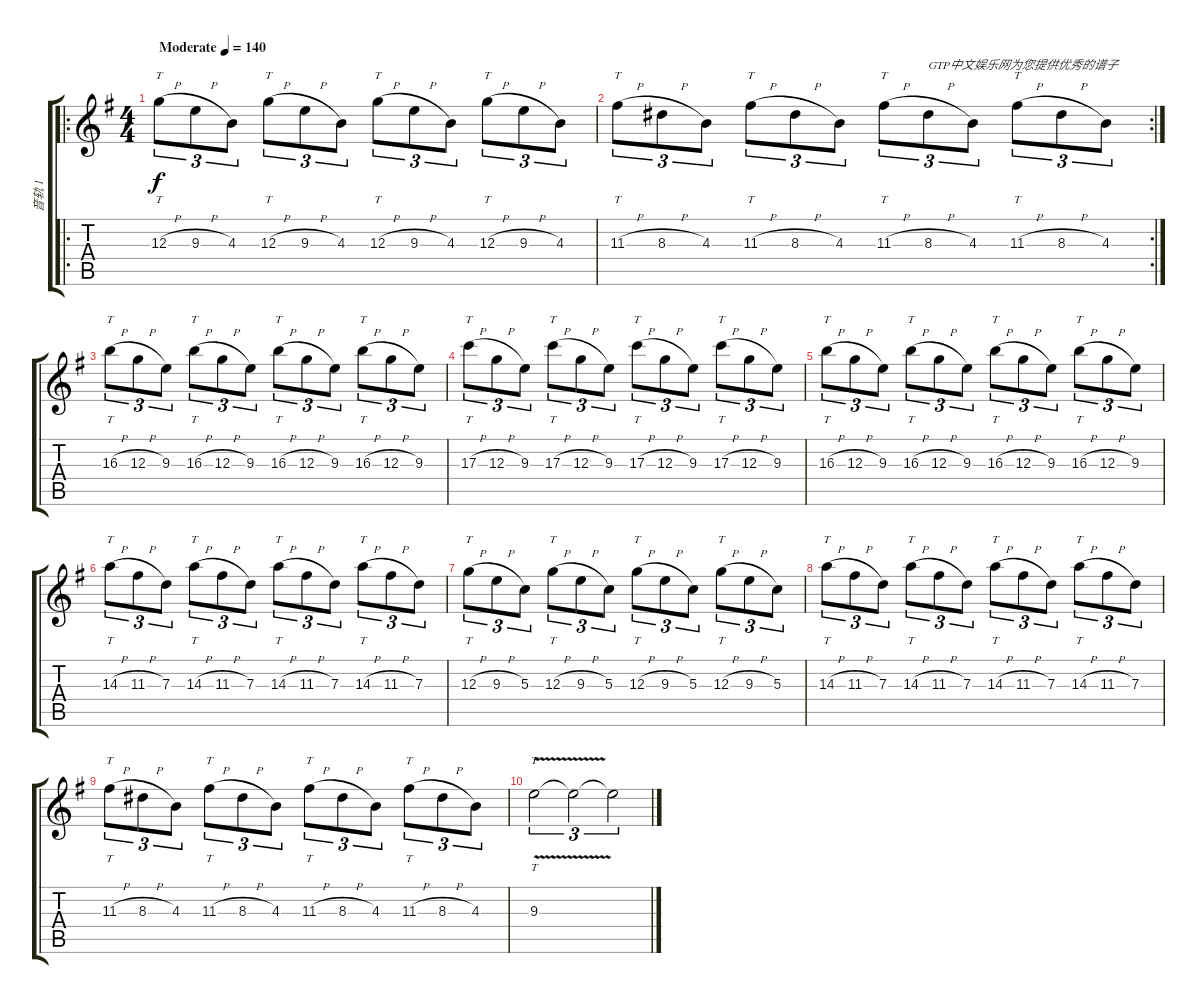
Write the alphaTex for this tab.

\track ("音轨 1" "音轨 1") {instrument overdrivenguitar}
\staff {score tabs}
\tuning (E4 B3 G3 D3 A2 E2) {hide}
\ro
\ts (4 4)
\tempo (140 "Moderate")
\clef g2
\ks eminor
12.3{h}.8{tt tu (3 2) dy f instrument overdrivenguitar} 9.3{h}.8{tu (3 2)} 4.3.8{tu (3 2)} 12.3{h}.8{tt tu (3 2)} 9.3{h}.8{tu (3 2)} 4.3.8{tu (3 2)} 12.3{h}.8{tt tu (3 2)} 9.3{h}.8{tu (3 2)} 4.3.8{tu (3 2)} 12.3{h}.8{tt tu (3 2)} 9.3{h}.8{tu (3 2)} 4.3.8{tu (3 2)} |
\rc 2
11.3{h}.8{tt tu (3 2)} 8.3{h}.8{tu (3 2)} 4.3.8{tu (3 2)} 11.3{h}.8{tt tu (3 2)} 8.3{h}.8{tu (3 2)} 4.3.8{tu (3 2)} 11.3{h}.8{tt tu (3 2)} 8.3{h}.8{tu (3 2) txt "GTP中文娱乐网为您提供优秀的谱子"} 4.3.8{tu (3 2)} 11.3{h}.8{tt tu (3 2)} 8.3{h}.8{tu (3 2)} 4.3.8{tu (3 2)} |
16.3{h}.8{tt tu (3 2)} 12.3{h}.8{tu (3 2)} 9.3.8{tu (3 2)} 16.3{h}.8{tt tu (3 2)} 12.3{h}.8{tu (3 2)} 9.3.8{tu (3 2)} 16.3{h}.8{tt tu (3 2)} 12.3{h}.8{tu (3 2)} 9.3.8{tu (3 2)} 16.3{h}.8{tt tu (3 2)} 12.3{h}.8{tu (3 2)} 9.3.8{tu (3 2)} |
17.3{h}.8{tt tu (3 2)} 12.3{h}.8{tu (3 2)} 9.3.8{tu (3 2)} 17.3{h}.8{tt tu (3 2)} 12.3{h}.8{tu (3 2)} 9.3.8{tu (3 2)} 17.3{h}.8{tt tu (3 2)} 12.3{h}.8{tu (3 2)} 9.3.8{tu (3 2)} 17.3{h}.8{tt tu (3 2)} 12.3{h}.8{tu (3 2)} 9.3.8{tu (3 2)} |
16.3{h}.8{tt tu (3 2)} 12.3{h}.8{tu (3 2)} 9.3.8{tu (3 2)} 16.3{h}.8{tt tu (3 2)} 12.3{h}.8{tu (3 2)} 9.3.8{tu (3 2)} 16.3{h}.8{tt tu (3 2)} 12.3{h}.8{tu (3 2)} 9.3.8{tu (3 2)} 16.3{h}.8{tt tu (3 2)} 12.3{h}.8{tu (3 2)} 9.3.8{tu (3 2)} |
14.3{h}.8{tt tu (3 2)} 11.3{h}.8{tu (3 2)} 7.3.8{tu (3 2)} 14.3{h}.8{tt tu (3 2)} 11.3{h}.8{tu (3 2)} 7.3.8{tu (3 2)} 14.3{h}.8{tt tu (3 2)} 11.3{h}.8{tu (3 2)} 7.3.8{tu (3 2)} 14.3{h}.8{tt tu (3 2)} 11.3{h}.8{tu (3 2)} 7.3.8{tu (3 2)} |
12.3{h}.8{tt tu (3 2)} 9.3{h}.8{tu (3 2)} 5.3.8{tu (3 2)} 12.3{h}.8{tt tu (3 2)} 9.3{h}.8{tu (3 2)} 5.3.8{tu (3 2)} 12.3{h}.8{tt tu (3 2)} 9.3{h}.8{tu (3 2)} 5.3.8{tu (3 2)} 12.3{h}.8{tt tu (3 2)} 9.3{h}.8{tu (3 2)} 5.3.8{tu (3 2)} |
14.3{h}.8{tt tu (3 2)} 11.3{h}.8{tu (3 2)} 7.3.8{tu (3 2)} 14.3{h}.8{tt tu (3 2)} 11.3{h}.8{tu (3 2)} 7.3.8{tu (3 2)} 14.3{h}.8{tt tu (3 2)} 11.3{h}.8{tu (3 2)} 7.3.8{tu (3 2)} 14.3{h}.8{tt tu (3 2)} 11.3{h}.8{tu (3 2)} 7.3.8{tu (3 2)} |
11.3{h}.8{tt tu (3 2)} 8.3{h}.8{tu (3 2)} 4.3.8{tu (3 2)} 11.3{h}.8{tt tu (3 2)} 8.3{h}.8{tu (3 2)} 4.3.8{tu (3 2)} 11.3{h}.8{tt tu (3 2)} 8.3{h}.8{tu (3 2)} 4.3.8{tu (3 2)} 11.3{h}.8{tt tu (3 2)} 8.3{h}.8{tu (3 2)} 4.3.8{tu (3 2)} |
9.3{v}.2{tt tu (3 2)} 9.3{t}.2{tu (3 2)} 9.3{t}.2{tu (3 2)}
